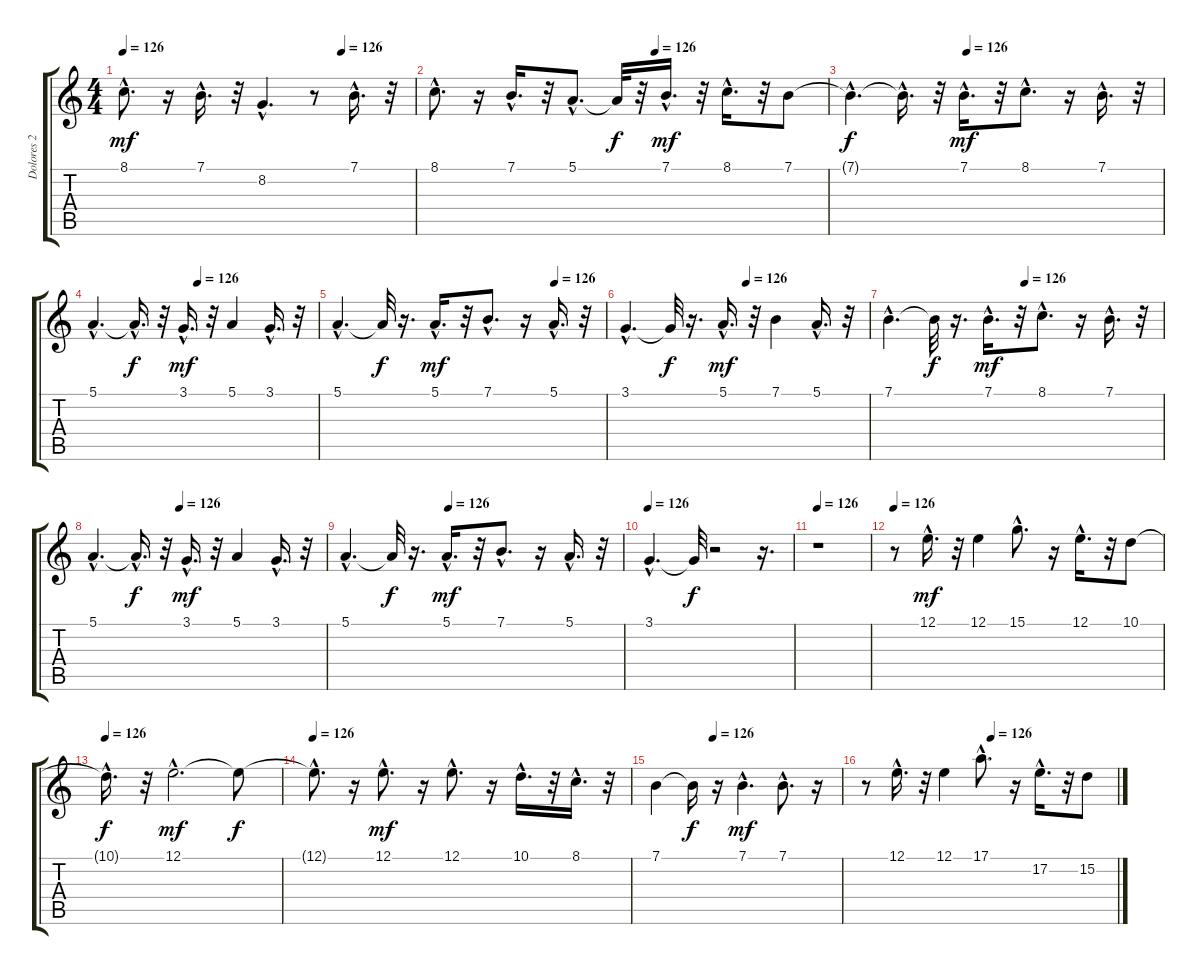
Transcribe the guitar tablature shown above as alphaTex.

\track ("Dolores 2" "Dolores 2") {instrument pad3polysynth}
\staff {score tabs}
\tuning (E4 B3 G3 D3 A2 E2) {hide}
\ts (4 4)
\tempo 126
\tempo (126 0.75)
\clef g2
\ks c
8.1{hac}.8{d dy mf} r.16 7.1{hac}.16{d} r.32 8.2{hac}.4{d} r.8 7.1{hac}.16{d} r.32 |
\tempo (126 0.5625)
8.1{hac}.8{d} r.16 7.1{hac}.16{d} r.32 5.1{hac}.8{d} 5.1{t}.32{dy f} r.32 7.1{hac}.16{d dy mf} r.32 8.1{hac}.16{d} r.32 7.1.8 |
\tempo (126 0.375)
7.1{hac t}.4{d dy f} 7.1{hac t}.16{d} r.32 7.1{hac}.16{d dy mf} r.32 8.1{hac}.8{d} r.16 7.1{hac}.16{d} r.32 |
\tempo (126 0.46875)
5.1{hac}.4{d} 5.1{hac t}.16{d dy f} r.32 3.1{hac}.16{d dy mf} r.32 5.1.4 3.1{hac}.16{d} r.32 |
\tempo (126 0.8125)
5.1{hac}.4{d} 5.1{t}.32{dy f} r.16{d} 5.1{hac}.16{d dy mf} r.32 7.1{hac}.8{d} r.16 5.1{hac}.16{d} r.32 |
\tempo (126 0.5)
3.1{hac}.4{d} 3.1{t}.32{dy f} r.16{d} 5.1{hac}.16{d dy mf} r.32 7.1.4 5.1{hac}.16{d} r.32 |
\tempo (126 0.5)
7.1{hac}.4{d} 7.1{t}.32{dy f} r.16{d} 7.1{hac}.16{d dy mf} r.32 8.1{hac}.8{d} r.16 7.1{hac}.16{d} r.32 |
\tempo (126 0.375)
5.1{hac}.4{d} 5.1{hac t}.16{d dy f} r.32 3.1{hac}.16{d dy mf} r.32 5.1.4 3.1{hac}.16{d} r.32 |
\tempo (126 0.375)
5.1{hac}.4{d} 5.1{t}.32{dy f} r.16{d} 5.1{hac}.16{d dy mf} r.32 7.1{hac}.8{d} r.16 5.1{hac}.16{d} r.32 |
\tempo 126
3.1{hac}.4{d} 3.1{t}.32{dy f} r.2 r.16{d} |
\tempo 126
r.1 |
\tempo 126
r.8 12.1{hac}.16{d dy mf} r.32 12.1.4 15.1{hac}.8{d} r.16 12.1{hac}.16{d} r.32 10.1.8 |
\tempo 126
10.1{hac t}.16{d dy f} r.32 12.1{hac}.2{d dy mf} 12.1{t}.8{dy f} |
\tempo 126
12.1{hac t}.8{d} r.16 12.1{hac}.8{d dy mf} r.16 12.1{hac}.8{d} r.16 10.1{hac}.16{d} r.32 8.1{hac}.16{d} r.32 |
\tempo (126 0.3125)
7.1.4 7.1{t}.16{dy f} r.16 7.1{hac}.4{d dy mf} 7.1{hac}.8{d} r.16 |
\tempo (126 0.5)
r.8 12.1{hac}.16{d} r.32 12.1.4 17.1{hac}.8{d} r.16 17.2{hac}.16{d} r.32 15.2.8
